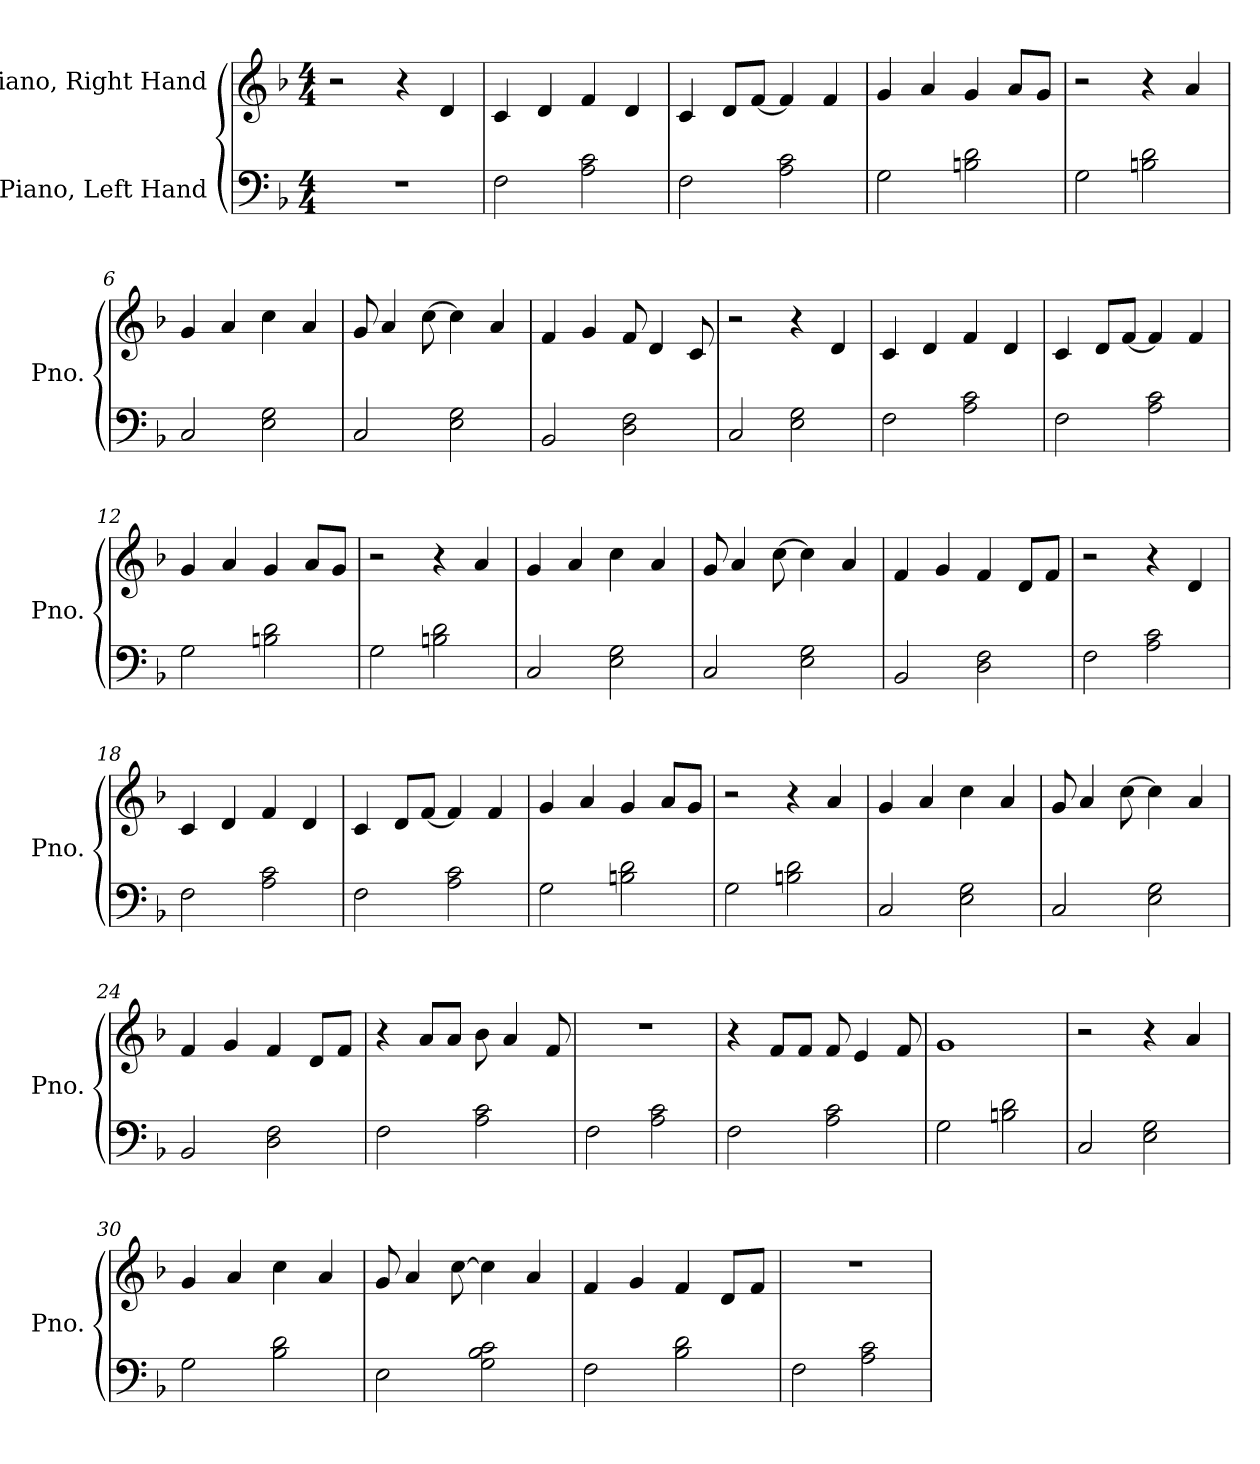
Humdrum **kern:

**kern	**kern
*part2	*part1
*staff2	*staff1
*I"Piano, Left Hand	*I"Piano, Right Hand
*I'Pno.	*I'Pno.
*clefF4	*clefG2
*k[b-]	*k[b-]
*M4/4	*M4/4
*MM110	*MM110
=1	=1
1r	2r
.	4r
.	4d/
=2	=2
2F\	4c/
.	4d/
2A\ 2c\	4f/
.	4d/
=3	=3
2F\	4c/
.	8d/L
.	[8f/J
2A\ 2c\	4f/]
.	4f/
=4	=4
2G\	4g/
.	4a/
2Bn\ 2d\	4g/
.	8a/L
.	8g/J
=5	=5
2G\	2r
2Bn\ 2d\	4r
.	4a/
=6	=6
2C/	4g/
.	4a/
2E\ 2G\	4cc\
.	4a/
!!LO:LB:g=z
=7	=7
2C/	8g/
.	4a/
.	[8cc\
2E\ 2G\	4cc\]
.	4a/
=8	=8
2BB-/	4f/
.	4g/
2D\ 2F\	8f/
.	4d/
.	8c/
=9	=9
2C/	2r
2E\ 2G\	4r
.	4d/
=10	=10
2F\	4c/
.	4d/
2A\ 2c\	4f/
.	4d/
=11	=11
2F\	4c/
.	8d/L
.	[8f/J
2A\ 2c\	4f/]
.	4f/
=12	=12
2G\	4g/
.	4a/
2Bn\ 2d\	4g/
.	8a/L
.	8g/J
=13	=13
2G\	2r
2Bn\ 2d\	4r
.	4a/
=14	=14
2C/	4g/
.	4a/
2E\ 2G\	4cc\
.	4a/
!!LO:LB:g=z
=15	=15
2C/	8g/
.	4a/
.	[8cc\
2E\ 2G\	4cc\]
.	4a/
=16	=16
2BB-/	4f/
.	4g/
2D\ 2F\	4f/
.	8d/L
.	8f/J
=17	=17
2F\	2r
2A\ 2c\	4r
.	4d/
=18	=18
2F\	4c/
.	4d/
2A\ 2c\	4f/
.	4d/
=19	=19
2F\	4c/
.	8d/L
.	[8f/J
2A\ 2c\	4f/]
.	4f/
=20	=20
2G\	4g/
.	4a/
2Bn\ 2d\	4g/
.	8a/L
.	8g/J
=21	=21
2G\	2r
2Bn\ 2d\	4r
.	4a/
=22	=22
2C/	4g/
.	4a/
2E\ 2G\	4cc\
.	4a/
!!LO:LB:g=z
=23	=23
2C/	8g/
.	4a/
.	[8cc\
2E\ 2G\	4cc\]
.	4a/
=24	=24
2BB-/	4f/
.	4g/
2D\ 2F\	4f/
.	8d/L
.	8f/J
=25	=25
2F\	4r
.	8a/L
.	8a/J
2A\ 2c\	8b-\
.	4a/
.	8f/
=26	=26
2F\	1r
2A\ 2c\	.
=27	=27
2F\	4r
.	8f/L
.	8f/J
2A\ 2c\	8f/
.	4e/
.	8f/
=28	=28
2G\	1g
2Bn\ 2d\	.
=29	=29
2C/	2r
2E\ 2G\	4r
.	4a/
=30	=30
2G\	4g/
.	4a/
2B-\ 2d\	4cc\
.	4a/
!!LO:LB:g=z
=31	=31
2E\	8g/
.	4a/
.	[8cc\
2G\ 2B-\ 2c\	4cc\]
.	4a/
=32	=32
2F\	4f/
.	4g/
2B-\ 2d\	4f/
.	8d/L
.	8f/J
=33	=33
2F\	1r
2A\ 2c\	.
=	=
*-	*-
